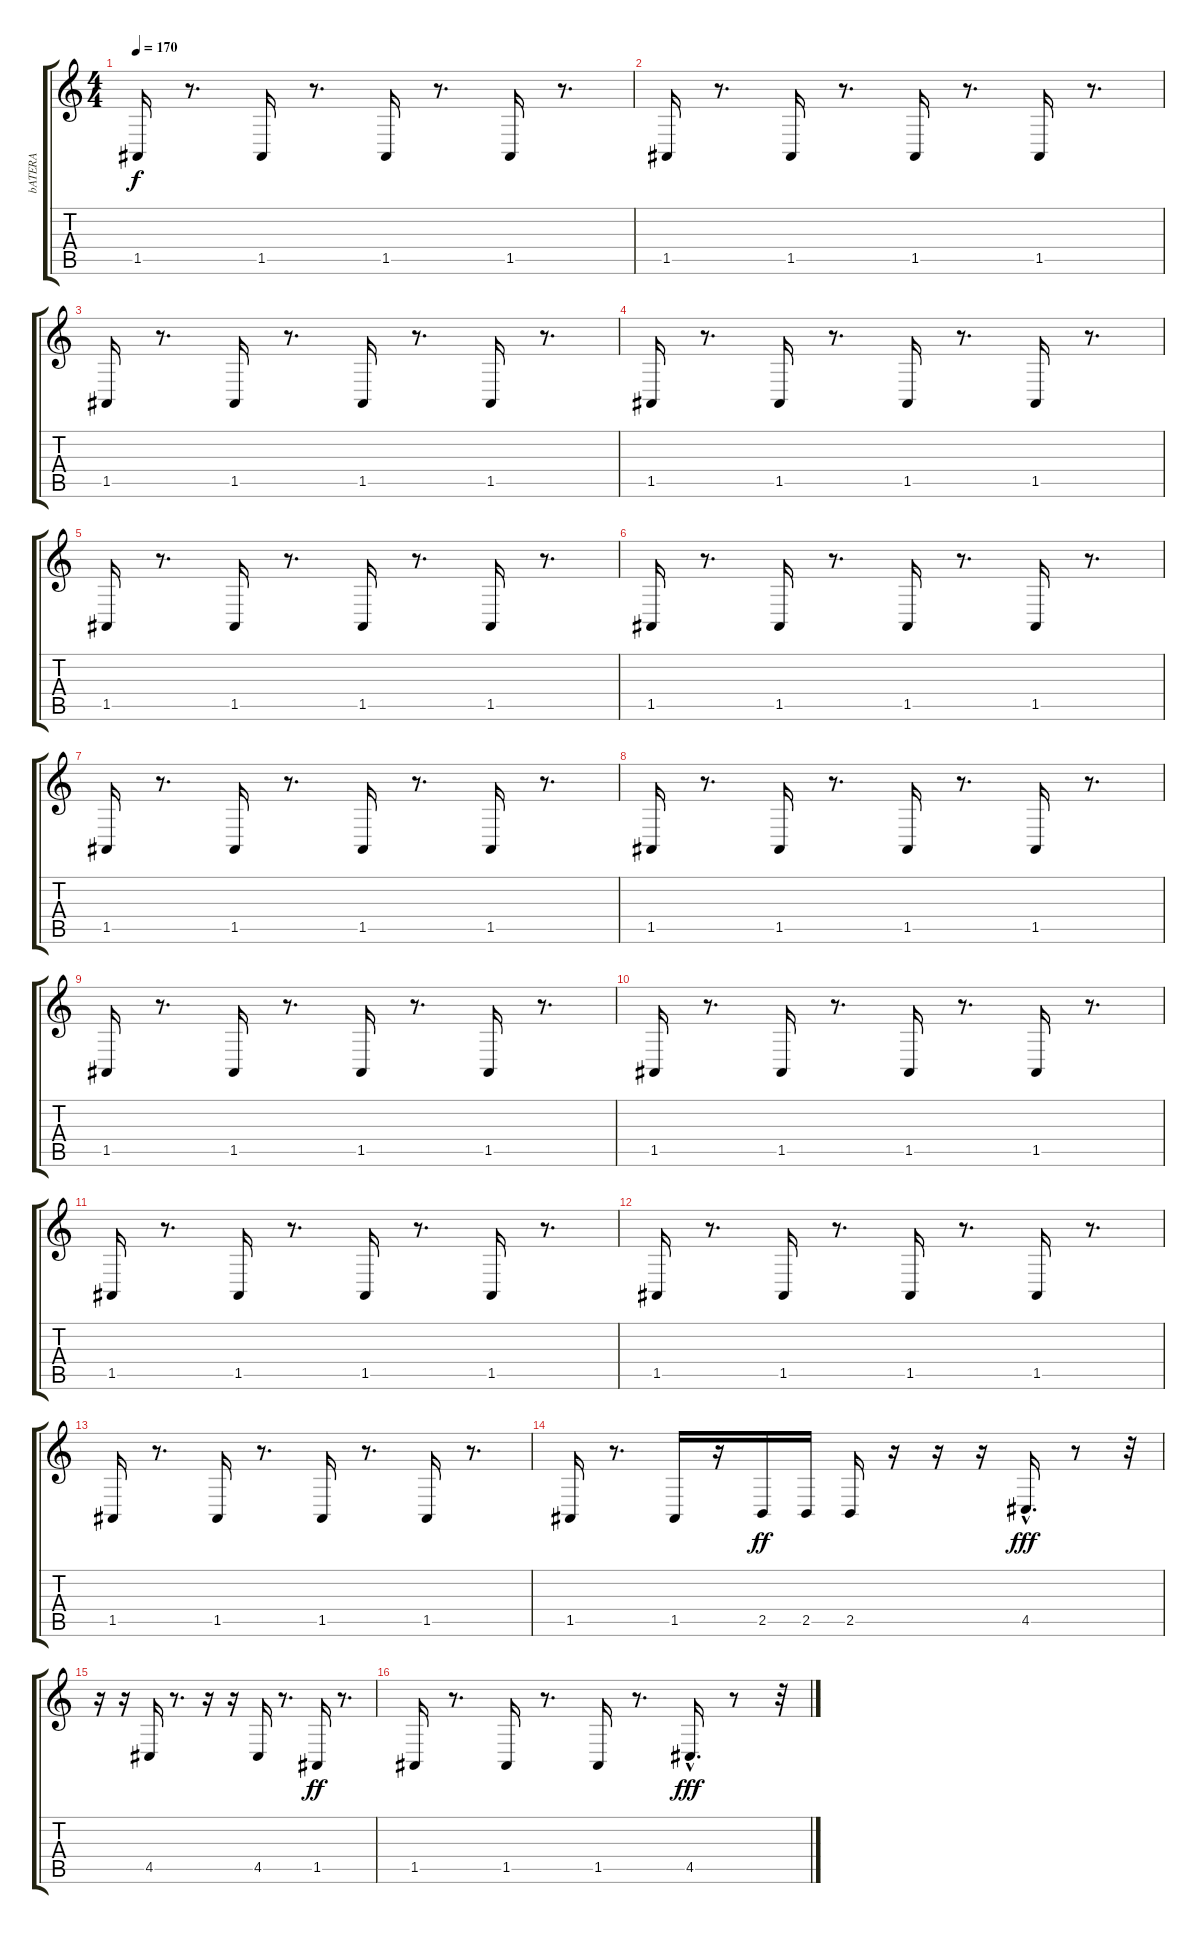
\track ("bATERA" "bATERA") {instrument percussiveorgan}
\staff {score tabs}
\tuning (E4 B3 G3 D3 A2 E2) {hide}
\ts (4 4)
\tempo 170
\clef g2
\ks c
1.5.16{dy f} r.8{d} 1.5.16 r.8{d} 1.5.16 r.8{d} 1.5.16 r.8{d} |
1.5.16 r.8{d} 1.5.16 r.8{d} 1.5.16 r.8{d} 1.5.16 r.8{d} |
1.5.16 r.8{d} 1.5.16 r.8{d} 1.5.16 r.8{d} 1.5.16 r.8{d} |
1.5.16 r.8{d} 1.5.16 r.8{d} 1.5.16 r.8{d} 1.5.16 r.8{d} |
1.5.16 r.8{d} 1.5.16 r.8{d} 1.5.16 r.8{d} 1.5.16 r.8{d} |
1.5.16 r.8{d} 1.5.16 r.8{d} 1.5.16 r.8{d} 1.5.16 r.8{d} |
1.5.16 r.8{d} 1.5.16 r.8{d} 1.5.16 r.8{d} 1.5.16 r.8{d} |
1.5.16 r.8{d} 1.5.16 r.8{d} 1.5.16 r.8{d} 1.5.16 r.8{d} |
1.5.16 r.8{d} 1.5.16 r.8{d} 1.5.16 r.8{d} 1.5.16 r.8{d} |
1.5.16 r.8{d} 1.5.16 r.8{d} 1.5.16 r.8{d} 1.5.16 r.8{d} |
1.5.16 r.8{d} 1.5.16 r.8{d} 1.5.16 r.8{d} 1.5.16 r.8{d} |
1.5.16 r.8{d} 1.5.16 r.8{d} 1.5.16 r.8{d} 1.5.16 r.8{d} |
1.5.16 r.8{d} 1.5.16 r.8{d} 1.5.16 r.8{d} 1.5.16 r.8{d} |
1.5.16 r.8{d} 1.5.16 r.16 2.5.16{dy ff} 2.5.16 2.5.16 r.16 r.16 r.16 4.5{hac}.16{d dy fff} r.8 r.32 |
r.16 r.16 4.5.16 r.8{d} r.16 r.16 4.5.16 r.8{d} 1.5.16{dy ff} r.8{d} |
1.5.16 r.8{d} 1.5.16 r.8{d} 1.5.16 r.8{d} 4.5{hac}.16{d dy fff} r.8 r.32
